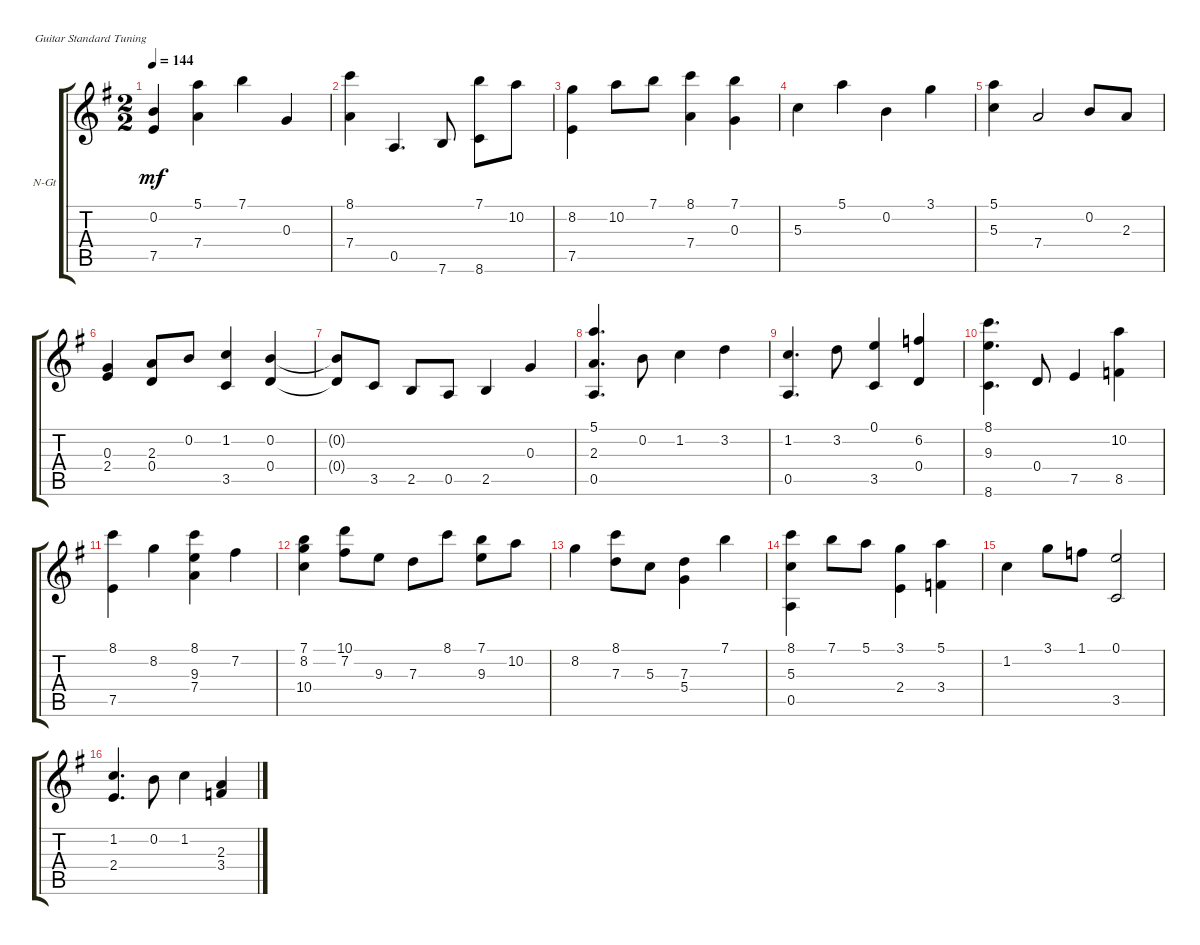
\defaultSystemsLayout 4
\bracketExtendMode groupsimilarinstruments
\firstSystemTrackNameOrientation horizontal
\otherSystemsTrackNameOrientation horizontal
\track ("Nylon Guitar" "N-Gt") {instrument acousticguitarnylon}
\staff {score tabs}
\tuning (E4 B3 G3 D3 A2 E2)
\ts (2 2)
\tempo 144
\clef g2
\ks g
(0.2 7.5).4{dy mf} (5.1 7.4).4 7.1.4 0.3.4 |
(8.1 7.4).4 0.5.4{d} 7.6.8 (7.1 8.6).8 10.2.8 |
(7.5 8.2).4 10.2.8 7.1.8 (8.1 7.4).4 (7.1 0.3).4 |
5.3.4 5.1.4 0.2.4 3.1.4 |
(5.1 5.3).4 7.4.2 0.2.8 2.3.8 |
(0.3 2.4).4 (0.4 2.3).8 0.2.8 (3.5 1.2).4 (0.4 0.2).4 |
(0.2{t} 0.4{t}).8 3.5.8 2.5.8 0.5.8 2.5.4 0.3.4 |
(5.1 2.3 0.5).4{d} 0.2.8 1.2.4 3.2.4 |
(0.5 1.2).4{d} 3.2.8 (3.5 0.1).4 (0.4 6.2).4 |
(8.1 9.3 8.6).4{d} 0.4.8 7.5.4 (10.2 8.5).4 |
(8.1 7.5).4 8.2.4 (8.1 7.4 9.3).4 7.2.4 |
(7.1 8.2 10.4).4 (10.1 7.2).8 9.3.8 7.3.8 8.1.8 (7.1 9.3).8 10.2.8 |
8.2.4 (8.1 7.3).8 5.3.8 (5.4 7.3).4 7.1.4 |
(8.1 5.3 0.5).4 7.1.8 5.1.8 (3.1 2.4).4 (5.1 3.4).4 |
1.2.4 3.1.8 1.1.8 (3.5 0.1).2 |
(2.4 1.2).4{d} 0.2.8 1.2.4 (2.3 3.4).4
